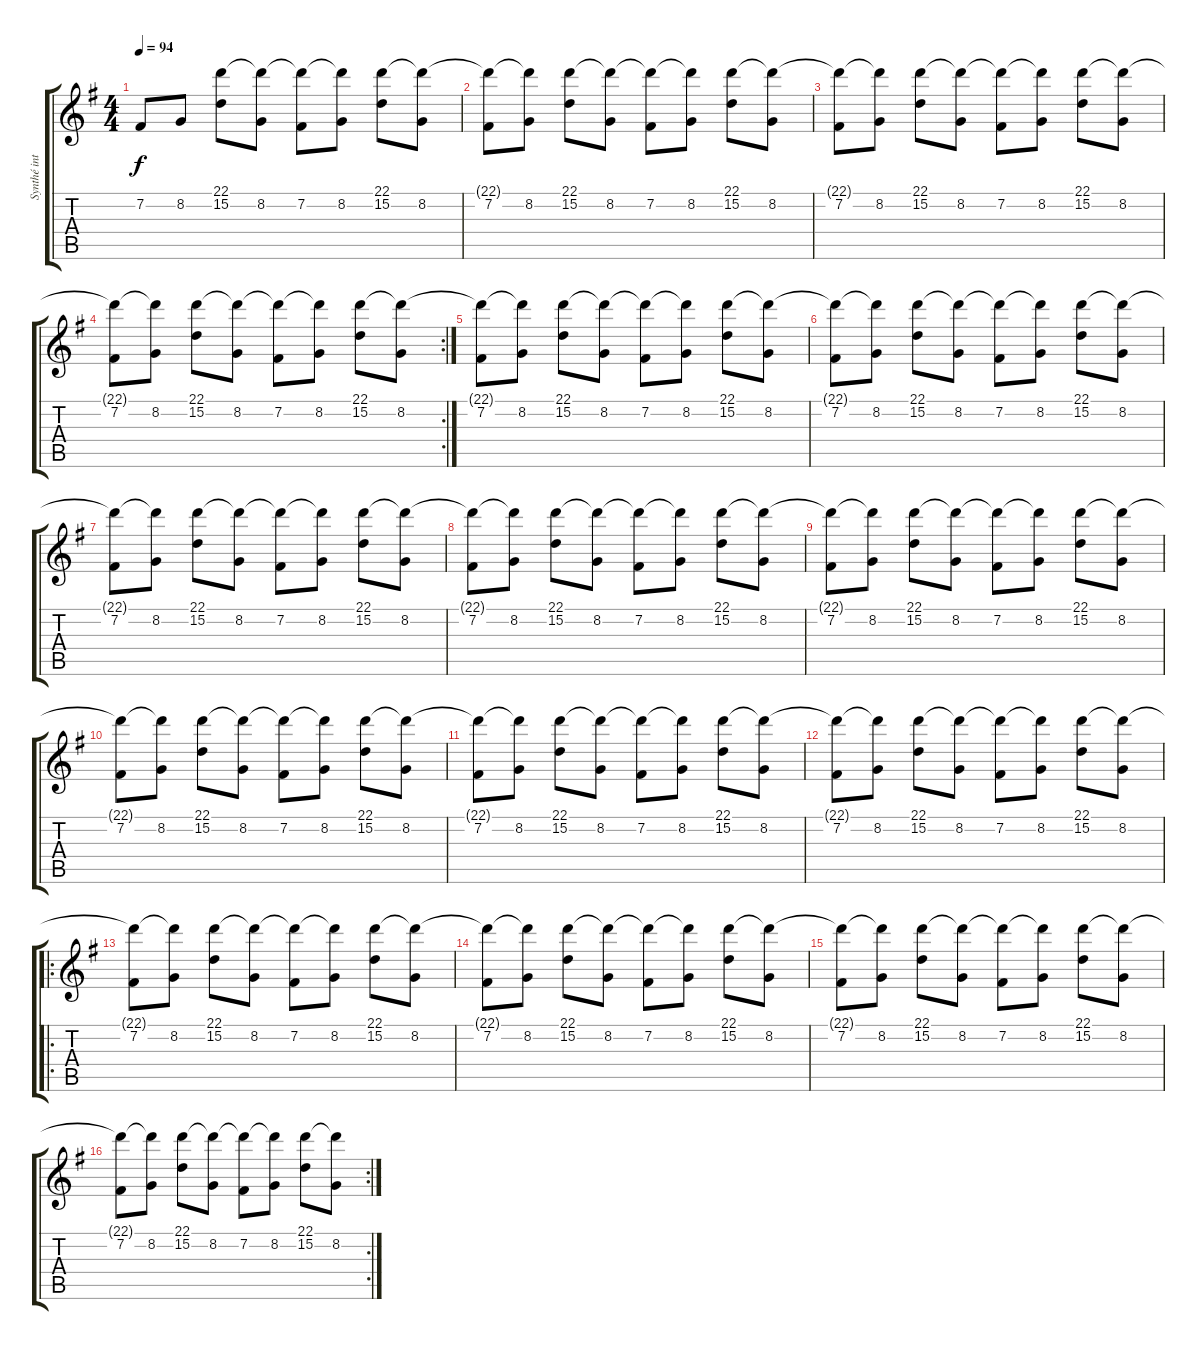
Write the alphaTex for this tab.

\track ("Synthé intro" "Synthé int") {instrument electricpiano1}
\staff {score tabs}
\tuning (E4 B3 G3 D3 A2 E2) {hide}
\ts (4 4)
\tempo 94
\clef g2
\ks g
7.2.8{dy f instrument electricpiano1} 8.2.8 (22.1 15.2).8 (22.1{t} 8.2).8 (22.1{t} 7.2).8 (22.1{t} 8.2).8 (22.1 15.2).8 (22.1{t} 8.2).8 |
(22.1{t} 7.2).8 (22.1{t} 8.2).8 (22.1 15.2).8 (22.1{t} 8.2).8 (22.1{t} 7.2).8 (22.1{t} 8.2).8 (22.1 15.2).8 (22.1{t} 8.2).8 |
(22.1{t} 7.2).8 (22.1{t} 8.2).8 (22.1 15.2).8 (22.1{t} 8.2).8 (22.1{t} 7.2).8 (22.1{t} 8.2).8 (22.1 15.2).8 (22.1{t} 8.2).8 |
\rc 2
(22.1{t} 7.2).8 (22.1{t} 8.2).8 (22.1 15.2).8 (22.1{t} 8.2).8 (22.1{t} 7.2).8 (22.1{t} 8.2).8 (22.1 15.2).8 (22.1{t} 8.2).8 |
(22.1{t} 7.2).8 (22.1{t} 8.2).8 (22.1 15.2).8 (22.1{t} 8.2).8 (22.1{t} 7.2).8 (22.1{t} 8.2).8 (22.1 15.2).8 (22.1{t} 8.2).8 |
(22.1{t} 7.2).8 (22.1{t} 8.2).8 (22.1 15.2).8 (22.1{t} 8.2).8 (22.1{t} 7.2).8 (22.1{t} 8.2).8 (22.1 15.2).8 (22.1{t} 8.2).8 |
(22.1{t} 7.2).8 (22.1{t} 8.2).8 (22.1 15.2).8 (22.1{t} 8.2).8 (22.1{t} 7.2).8 (22.1{t} 8.2).8 (22.1 15.2).8 (22.1{t} 8.2).8 |
(22.1{t} 7.2).8 (22.1{t} 8.2).8 (22.1 15.2).8 (22.1{t} 8.2).8 (22.1{t} 7.2).8 (22.1{t} 8.2).8 (22.1 15.2).8 (22.1{t} 8.2).8 |
(22.1{t} 7.2).8 (22.1{t} 8.2).8 (22.1 15.2).8 (22.1{t} 8.2).8 (22.1{t} 7.2).8 (22.1{t} 8.2).8 (22.1 15.2).8 (22.1{t} 8.2).8 |
(22.1{t} 7.2).8 (22.1{t} 8.2).8 (22.1 15.2).8 (22.1{t} 8.2).8 (22.1{t} 7.2).8 (22.1{t} 8.2).8 (22.1 15.2).8 (22.1{t} 8.2).8 |
(22.1{t} 7.2).8 (22.1{t} 8.2).8 (22.1 15.2).8 (22.1{t} 8.2).8 (22.1{t} 7.2).8 (22.1{t} 8.2).8 (22.1 15.2).8 (22.1{t} 8.2).8 |
(22.1{t} 7.2).8 (22.1{t} 8.2).8 (22.1 15.2).8 (22.1{t} 8.2).8 (22.1{t} 7.2).8 (22.1{t} 8.2).8 (22.1 15.2).8 (22.1{t} 8.2).8 |
\ro
(22.1{t} 7.2).8 (22.1{t} 8.2).8 (22.1 15.2).8 (22.1{t} 8.2).8 (22.1{t} 7.2).8 (22.1{t} 8.2).8 (22.1 15.2).8 (22.1{t} 8.2).8 |
(22.1{t} 7.2).8 (22.1{t} 8.2).8 (22.1 15.2).8 (22.1{t} 8.2).8 (22.1{t} 7.2).8 (22.1{t} 8.2).8 (22.1 15.2).8 (22.1{t} 8.2).8 |
(22.1{t} 7.2).8 (22.1{t} 8.2).8 (22.1 15.2).8 (22.1{t} 8.2).8 (22.1{t} 7.2).8 (22.1{t} 8.2).8 (22.1 15.2).8 (22.1{t} 8.2).8 |
\rc 2
(22.1{t} 7.2).8 (22.1{t} 8.2).8 (22.1 15.2).8 (22.1{t} 8.2).8 (22.1{t} 7.2).8 (22.1{t} 8.2).8 (22.1 15.2).8 (22.1{t} 8.2).8
